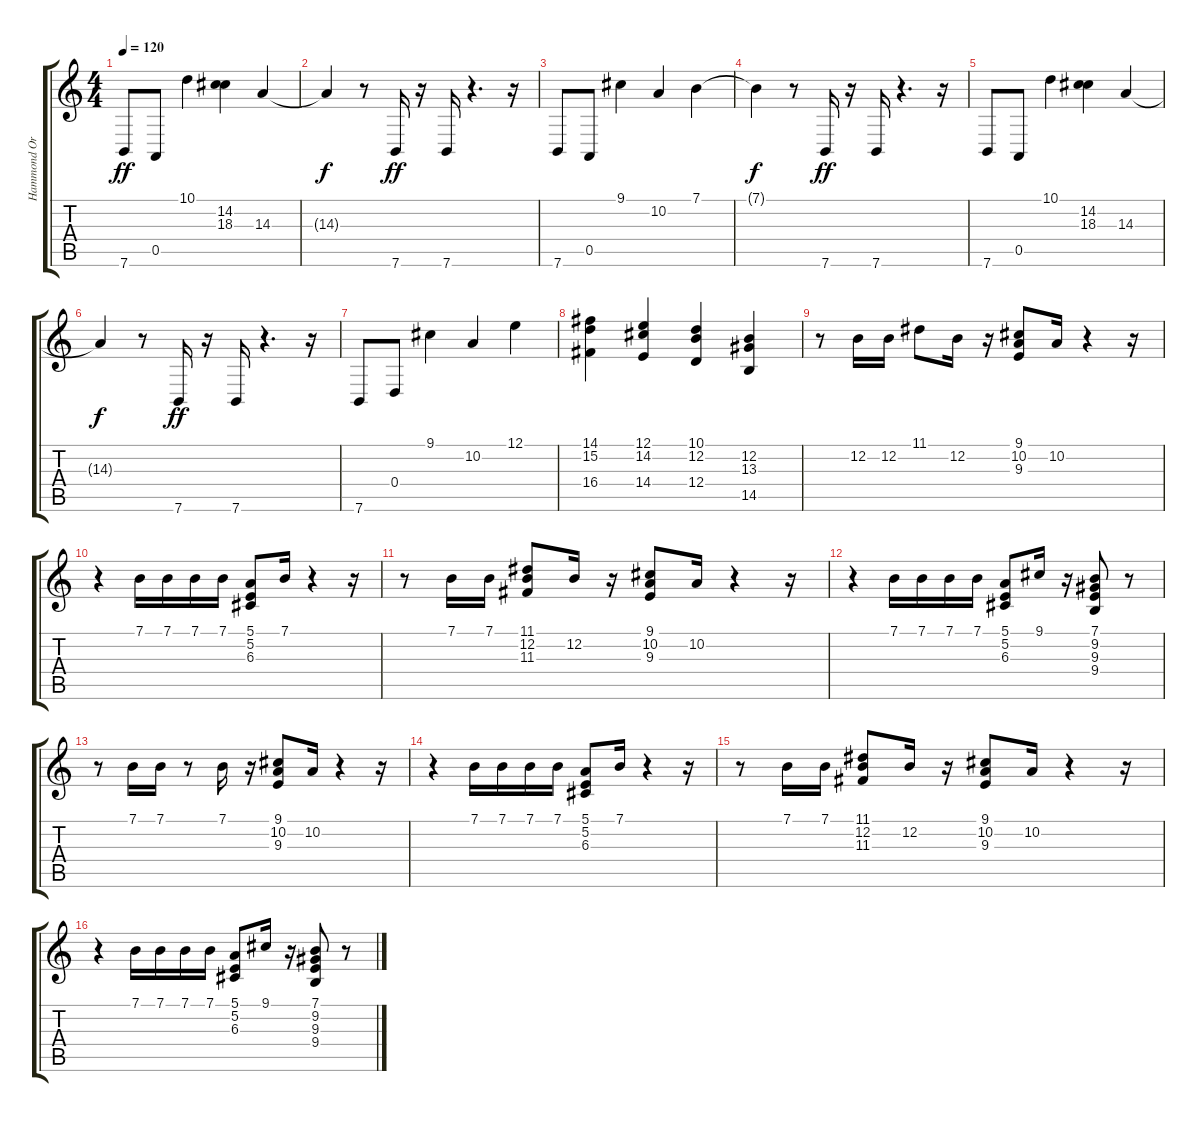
\track ("Hammond Organ" "Hammond Or") {instrument drawbarorgan}
\staff {score tabs}
\tuning (E4 B3 G3 D3 A2 E2) {hide}
\ts (4 4)
\tempo 120
\clef g2
\ks c
7.6.8{dy ff} 0.5.8 10.1.4 (14.2 18.3).4 14.3.4 |
14.3{t}.4{dy f} r.8 7.6.16{dy ff} r.16 7.6.16 r.4{d} r.16 |
7.6.8 0.5.8 9.1.4 10.2.4 7.1.4 |
7.1{t}.4{dy f} r.8 7.6.16{dy ff} r.16 7.6.16 r.4{d} r.16 |
7.6.8 0.5.8 10.1.4 (14.2 18.3).4 14.3.4 |
14.3{t}.4{dy f} r.8 7.6.16{dy ff} r.16 7.6.16 r.4{d} r.16 |
7.6.8 0.4.8 9.1.4 10.2.4 12.1.4 |
(14.1 15.2 16.4).4 (12.1 14.2 14.4).4 (10.1 12.2 12.4).4 (12.2 13.3 14.5).4 |
r.8 12.2.16 12.2.16 11.1.8 12.2.16 r.16 (9.1 10.2 9.3).8 10.2.16 r.4 r.16 |
r.4 7.1.16 7.1.16 7.1.16 7.1.16 (5.1 5.2 6.3).8 7.1.16 r.4 r.16 |
r.8 7.1.16 7.1.16 (11.1 12.2 11.3).8 12.2.16 r.16 (9.1 10.2 9.3).8 10.2.16 r.4 r.16 |
r.4 7.1.16 7.1.16 7.1.16 7.1.16 (5.1 5.2 6.3).8 9.1.16 r.16 (7.1 9.2 9.3 9.4).8 r.8 |
r.8 7.1.16 7.1.16 r.8 7.1.16 r.16 (9.1 10.2 9.3).8 10.2.16 r.4 r.16 |
r.4 7.1.16 7.1.16 7.1.16 7.1.16 (5.1 5.2 6.3).8 7.1.16 r.4 r.16 |
r.8 7.1.16 7.1.16 (11.1 12.2 11.3).8 12.2.16 r.16 (9.1 10.2 9.3).8 10.2.16 r.4 r.16 |
r.4 7.1.16 7.1.16 7.1.16 7.1.16 (5.1 5.2 6.3).8 9.1.16 r.16 (7.1 9.2 9.3 9.4).8 r.8
